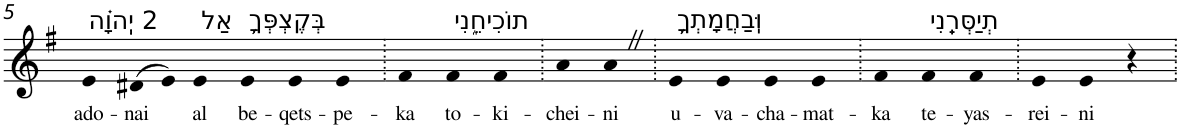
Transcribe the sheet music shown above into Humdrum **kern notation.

**kern	**text
*part1	*part1
*staff1	*staff1
*I"Piano	*
*I'Pno	*
!!LO:PB:g=z
*clefG2	*
*k[f#]	*
*G:	*
=5	=5
!LO:TX:a:t=2 יְֽהוָ֗ה	!
!	!LO:LY:b
4e	ado-
!	!LO:LY:b
(>8d#X	-nai
8e)	.
!LO:TX:a:t=אַל	!
!	!LO:LY:b
4e	al
!LO:TX:a:t=בְּקֶצְפְּךָ֥	!
!	!LO:LY:b
4e	be-
!	!LO:LY:b
4e	-qets-
!	!LO:LY:b
4e	-pe-
=6.	=6.
!	!LO:LY:b
4f#	-ka
!LO:TX:a:t=תוֹכִיחֵ֑נִי	!
!	!LO:LY:b
4f#	to-
!	!LO:LY:b
4f#	-ki-
=7.	=7.
!	!LO:LY:b
4a	-chei-
!	!LO:LY:b
4aZ	-ni
=8.	=8.
!LO:TX:a:t=וּֽבַחֲמָתְךָ֥	!
!	!LO:LY:b
4e	u-
!	!LO:LY:b
4e	-va-
!	!LO:LY:b
4e	-cha-
!	!LO:LY:b
4e	-mat-
=9.	=9.
!	!LO:LY:b
4f#	-ka
!LO:TX:a:t=תְיַסְּרֵֽנִי	!
!	!LO:LY:b
4f#	te-
!	!LO:LY:b
4f#	-yas-
=10.	=10.
!	!LO:LY:b
4e	-rei-
!	!LO:LY:b
4e	-ni
4r	.
=.	=.
*-	*-
